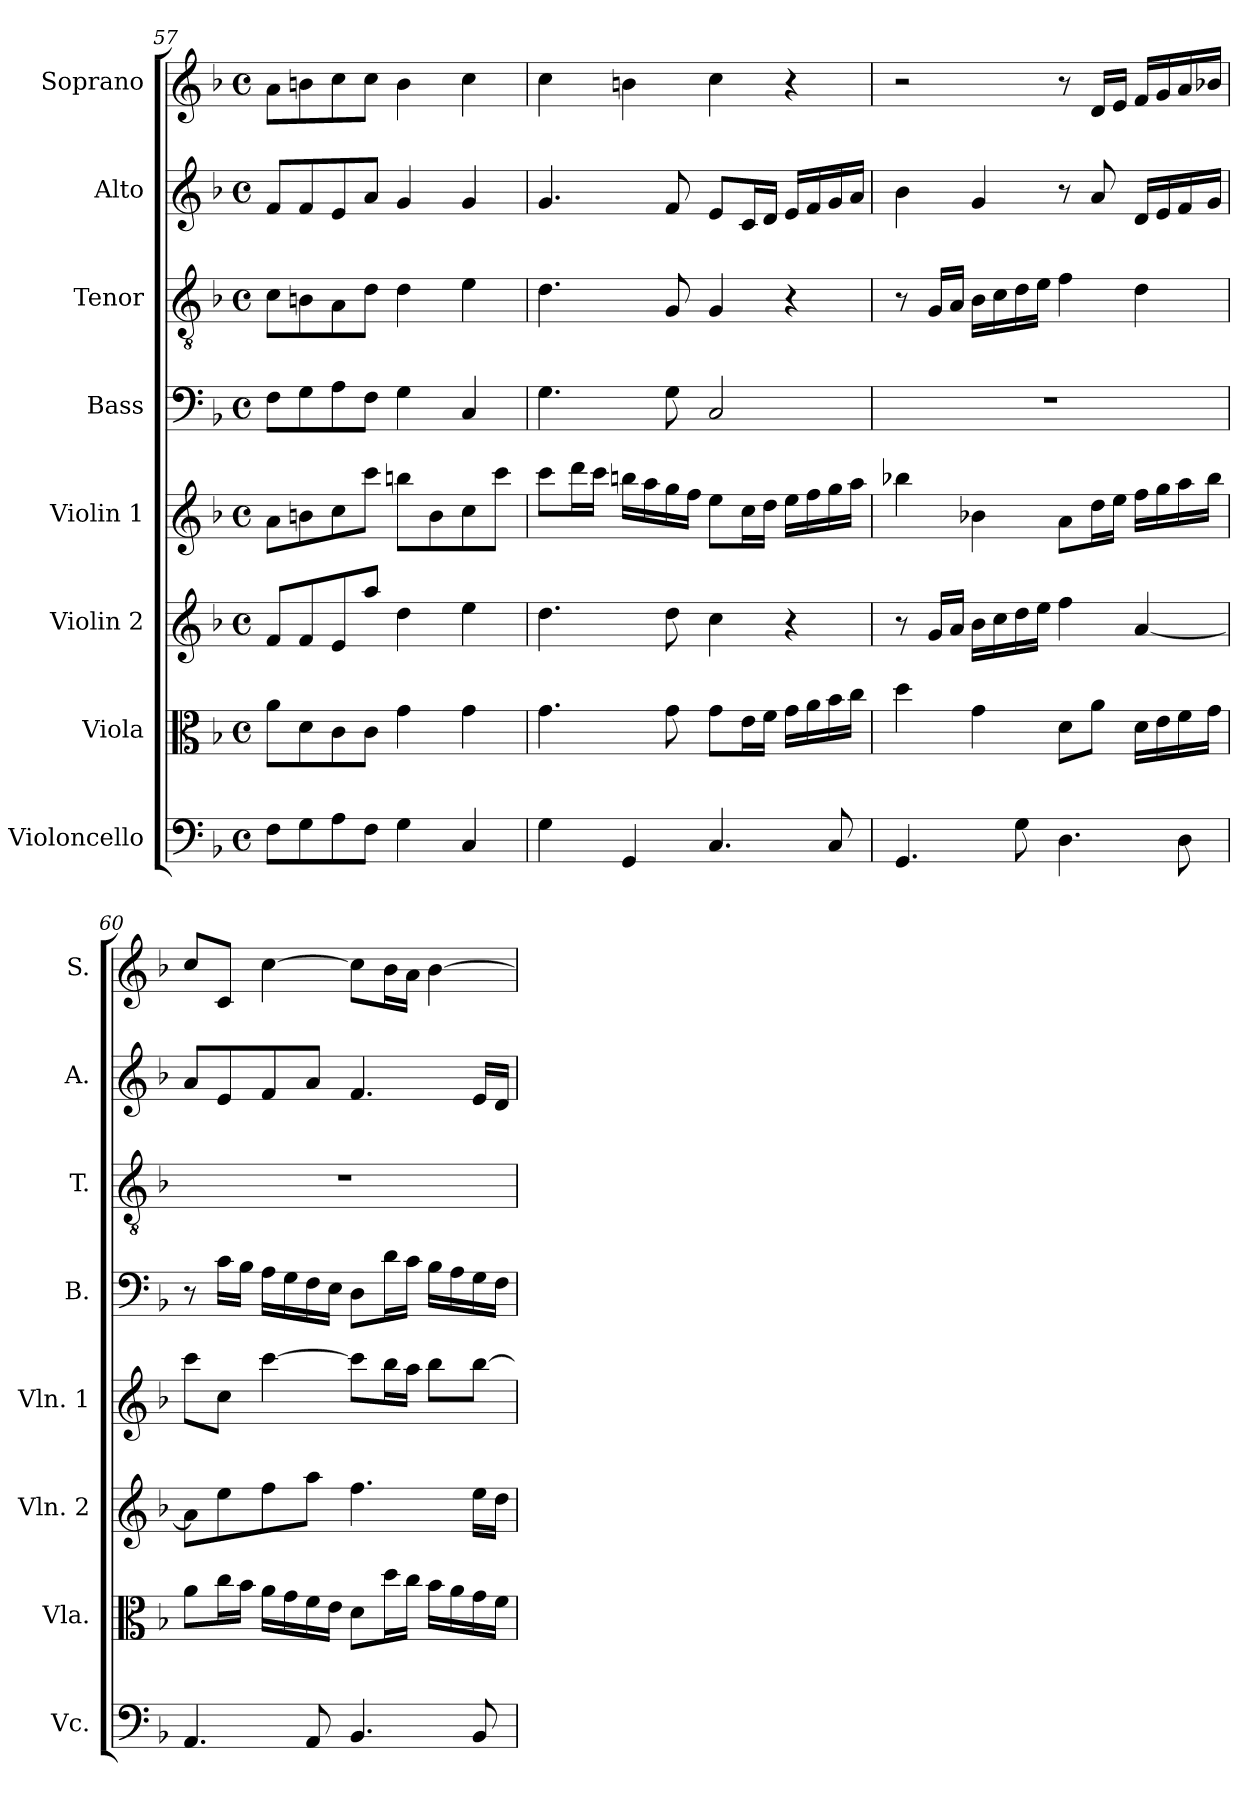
**kern	**kern	**kern	**kern	**kern	**kern	**kern	**kern
*part8	*part7	*part6	*part5	*part4	*part3	*part2	*part1
*staff8	*staff7	*staff6	*staff5	*staff4	*staff3	*staff2	*staff1
*I"Violoncello	*I"Viola	*I"Violin 2	*I"Violin 1	*I"Bass	*I"Tenor	*I"Alto	*I"Soprano
*I'Vc.	*I'Vla.	*I'Vln. 2	*I'Vln. 1	*I'B.	*I'T.	*I'A.	*I'S.
*clefF4	*clefC3	*clefG2	*clefG2	*clefF4	*clefGv2	*clefG2	*clefG2
*	*	*	*	*	*ITrd7c12	*	*
*k[b-]	*k[b-]	*k[b-]	*k[b-]	*k[b-]	*k[b-]	*k[b-]	*k[b-]
*F:	*F:	*F:	*F:	*F:	*F:	*F:	*F:
*M4/4	*M4/4	*M4/4	*M4/4	*M4/4	*M4/4	*M4/4	*M4/4
*met(c)	*met(c)	*met(c)	*met(c)	*met(c)	*met(c)	*met(c)	*met(c)
=57	=57	=57	=57	=57	=57	=57	=57
8Fi\L	8ai\L	8fi/L	8ai\L	8Fi\L	8Ci\L	8fi/L	8ai\L
8Gi\	8di\	8fi/	8bni\	8Gi\	8BBni\	8fi/	8bni\
8Ai\	8ci\	8ei/	8cci\	8Ai\	8AAi\	8ei/	8cci\
8Fi\J	8ci\J	8aai/J	8ccci\J	8Fi\J	8Di\J	8ai/J	8cci\J
4Gi\	4gi\	4ddi\	8bbni\L	4Gi\	4Di\	4gi/	4bi\
.	.	.	8bi\	.	.	.	.
4Ci/	4gi\	4eei\	8cci\	4Ci/	4Ei\	4gi/	4cci\
.	.	.	8ccci\J	.	.	.	.
=58	=58	=58	=58	=58	=58	=58	=58
4Gi\	4.gi\	4.ddi\	8ccci\L	4.Gi\	4.Di\	4.gi/	4cci\
.	.	.	16dddi\L	.	.	.	.
.	.	.	16ccci\JJ	.	.	.	.
4GGi/	.	.	16bbni\LL	.	.	.	4bni\
.	.	.	16aai\	.	.	.	.
.	8gi\	8ddi\	16ggi\	8Gi\	8GGi/	8fi/	.
.	.	.	16ffi\JJ	.	.	.	.
4.Ci/	8gi\L	4cci\	8eei\L	2Ci/	4GGi/	8ei/L	4cci\
.	16ei\L	.	16cci\L	.	.	16ci/L	.
.	16fi\JJ	.	16ddi\JJ	.	.	16di/JJ	.
.	16gi\LL	4r	16eei\LL	.	4r	16ei/LL	4r
.	16ai\	.	16ffi\	.	.	16fi/	.
8Ci/	16b-i\	.	16ggi\	.	.	16gi/	.
.	16cci\JJ	.	16aai\JJ	.	.	16ai/JJ	.
!!LO:PB:g=z
=59	=59	=59	=59	=59	=59	=59	=59
4.GGi/	4ddi\	8r	4bb-Xi\	1r	8r	4b-i\	2r
.	.	16gi/LL	.	.	16GGi/LL	.	.
.	.	16ai/JJ	.	.	16AAi/JJ	.	.
.	4gi\	16b-i\LL	4b-Xi\	.	16BB-i\LL	4gi/	.
.	.	16cci\	.	.	16Ci\	.	.
8Gi\	.	16ddi\	.	.	16Di\	.	.
.	.	16eei\JJ	.	.	16Ei\JJ	.	.
4.Di\	8di\L	4ffi\	8ai\L	.	4Fi\	8r	8r
.	8ai\J	.	16ddi\L	.	.	8ai/	16di/LL
.	.	.	16eei\JJ	.	.	.	16ei/JJ
.	16di\LL	[<4ai/	16ffi\LL	.	4Di\	16di/LL	16fi/LL
.	16ei\	.	16ggi\	.	.	16ei/	16gi/
8Di\	16fi\	.	16aai\	.	.	16fi/	16ai/
.	16gi\JJ	.	16bb-i\JJ	.	.	16gi/JJ	16b-Xi/JJ
=60	=60	=60	=60	=60	=60	=60	=60
4.AAi/	8ai\L	8ai\L]	8ccci\L	8r	1r	8ai/L	8cci/L
.	16cci\L	8eei\	8cci\J	16ci\LL	.	8ei/	8ci/J
.	16b-i\JJ	.	.	16B-i\JJ	.	.	.
.	16ai\LL	8ffi\	[>4ccci\	16Ai\LL	.	8fi/	[>4cci\
.	16gi\	.	.	16Gi\	.	.	.
8AAi/	16fi\	8aai\J	.	16Fi\	.	8ai/J	.
.	16ei\JJ	.	.	16Ei\JJ	.	.	.
4.BB-i/	8di\L	4.ffi\	8ccci\L]	8Di\L	.	4.fi/	8cci\L]
.	16ddi\L	.	16bb-i\L	16di\L	.	.	16b-i\L
.	16cci\JJ	.	16aai\JJ	16ci\JJ	.	.	16ai\JJ
.	16b-i\LL	.	8bb-i\L	16B-i\LL	.	.	[>4b-i\
.	16ai\	.	.	16Ai\	.	.	.
8BB-i/	16gi\	16eei\LL	[>8bb-i\J	16Gi\	.	16ei/LL	.
.	16fi\JJ	16ddi\JJ	.	16Fi\JJ	.	16di/JJ	.
=	=	=	=	=	=	=	=
*-	*-	*-	*-	*-	*-	*-	*-
